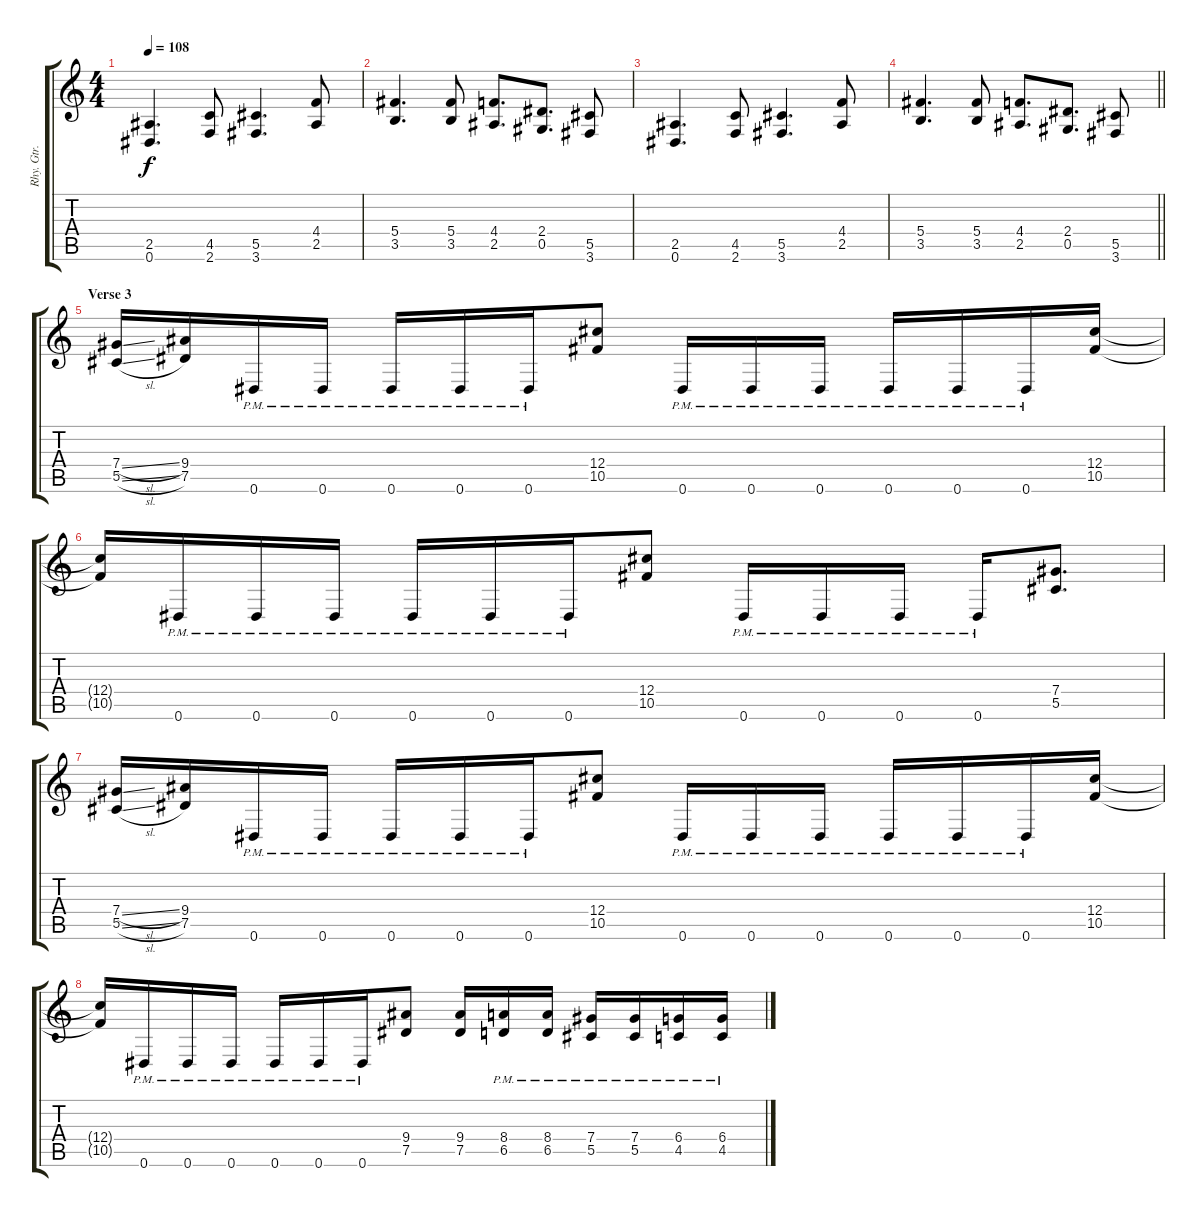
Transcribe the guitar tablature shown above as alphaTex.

\track ("Rhy. Gtr. 2" "Rhy. Gtr. ") {instrument distortionguitar}
\staff {score tabs}
\tuning (Eb4 Bb3 Gb3 Db3 Ab2 Eb2) {hide}
\ts (4 4)
\tempo 108
\clef g2
\ks c
(2.5 0.6).4{d dy f} (4.5 2.6).8 (5.5 3.6).4{d} (4.4 2.5).8 |
(5.4 3.5).4{d} (5.4 3.5).8 (4.4 2.5).8{d} (2.4 0.5).8{d} (5.5 3.6).8 |
(2.5 0.6).4{d} (4.5 2.6).8 (5.5 3.6).4{d} (4.4 2.5).8 |
\barLineRight lightlight
(5.4 3.5).4{d} (5.4 3.5).8 (4.4 2.5).8{d} (2.4 0.5).8{d} (5.5 3.6).8 |
\section ("" "Verse 3")
(7.4{sl} 5.5{sl}).16{volume 6} (9.4 7.5).16 0.6{pm}.16 0.6{pm}.16 0.6{pm}.16 0.6{pm}.16 0.6{pm}.16 (12.4 10.5).8 0.6{pm}.16 0.6{pm}.16 0.6{pm}.16 0.6{pm}.16 0.6{pm}.16 0.6{pm}.16 (12.4 10.5).16 |
(12.4{t} 10.5{t}).16 0.6{pm}.16 0.6{pm}.16 0.6{pm}.16 0.6{pm}.16 0.6{pm}.16 0.6{pm}.16 (12.4 10.5).8 0.6{pm}.16 0.6{pm}.16 0.6{pm}.16 0.6{pm}.16 (7.4 5.5).8{d} |
(7.4{sl} 5.5{sl}).16 (9.4 7.5).16 0.6{pm}.16 0.6{pm}.16 0.6{pm}.16 0.6{pm}.16 0.6{pm}.16 (12.4 10.5).8 0.6{pm}.16 0.6{pm}.16 0.6{pm}.16 0.6{pm}.16 0.6{pm}.16 0.6{pm}.16 (12.4 10.5).16 |
(12.4{t} 10.5{t}).16 0.6{pm}.16 0.6{pm}.16 0.6{pm}.16 0.6{pm}.16 0.6{pm}.16 0.6{pm}.16 (9.4 7.5).8 (9.4 7.5).16 (8.4{pm} 6.5{pm}).16 (8.4{pm} 6.5{pm}).16 (7.4{pm} 5.5{pm}).16 (7.4{pm} 5.5{pm}).16 (6.4{pm} 4.5{pm}).16 (6.4{pm} 4.5{pm}).16
